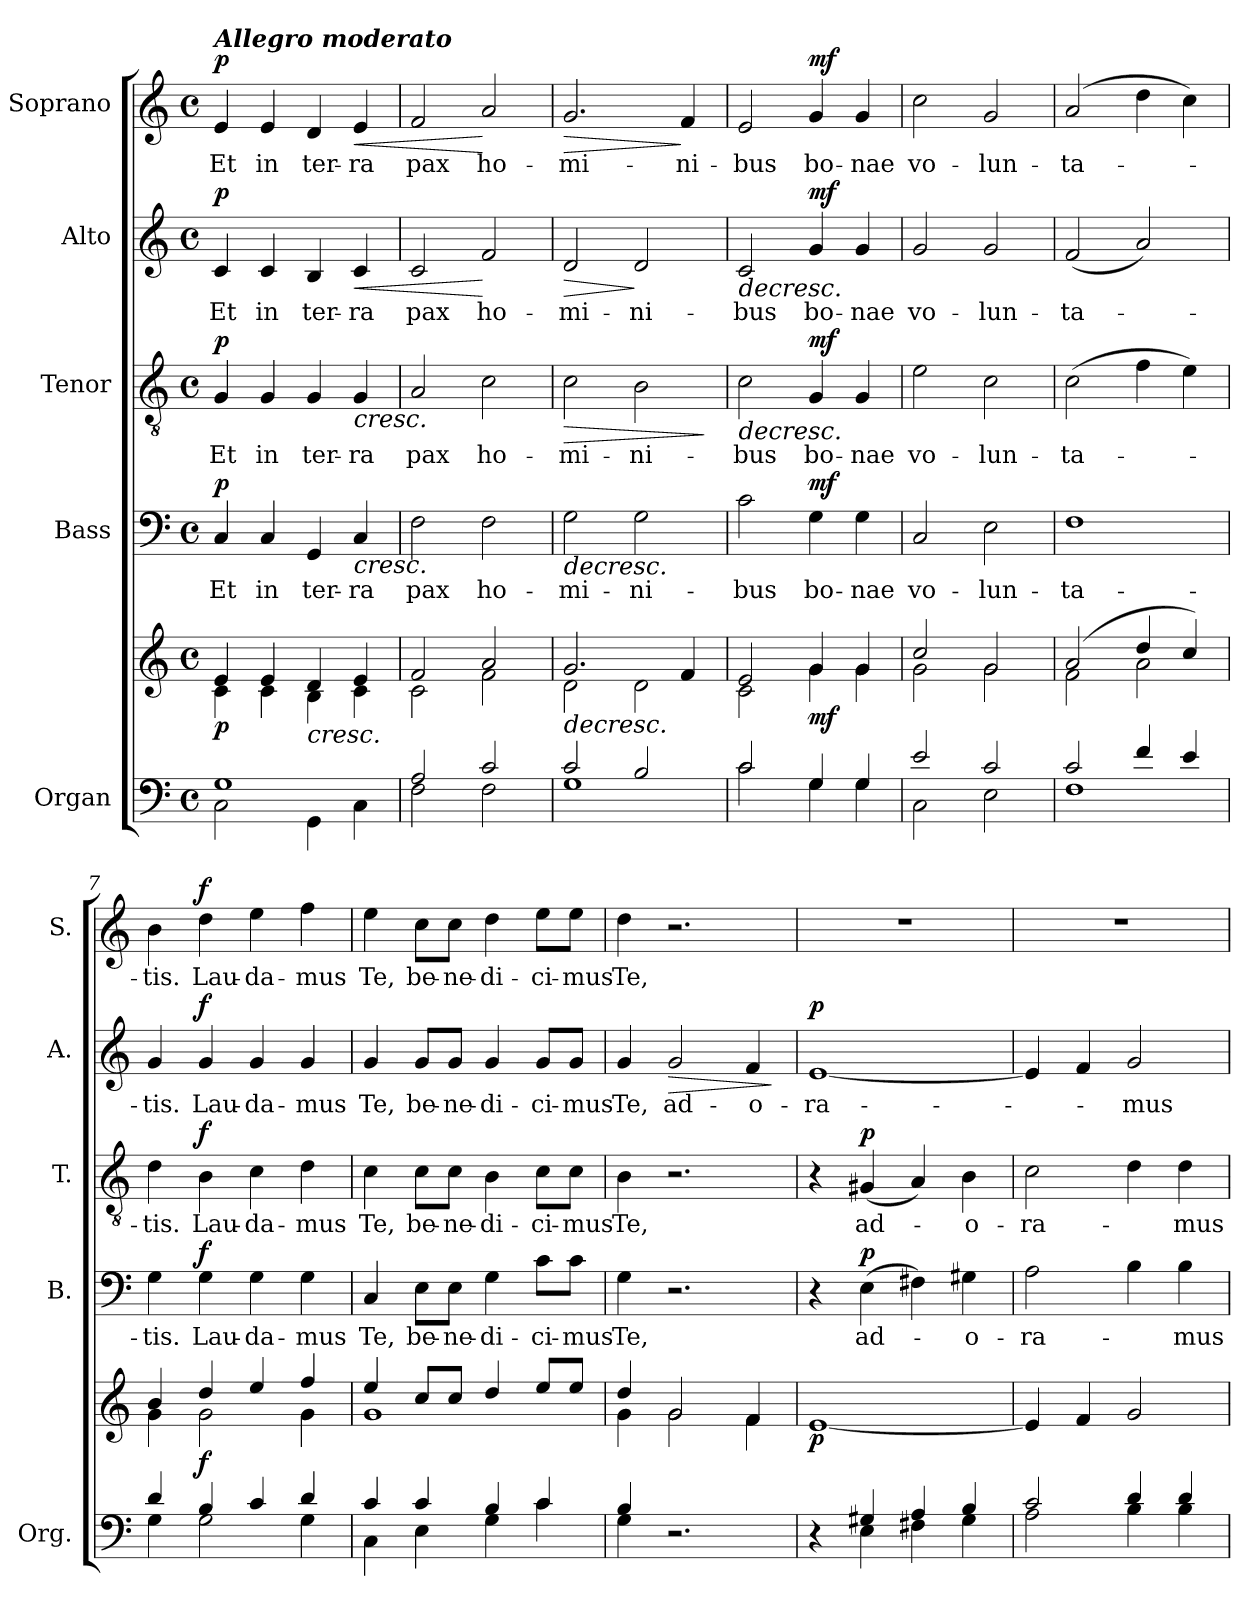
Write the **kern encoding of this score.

**kern	**kern	**dynam	**kern	**text	**dynam	**kern	**text	**dynam	**kern	**text	**dynam	**kern	**text	**dynam
*part5	*part5	*part5	*part4	*part4	*part4	*part3	*part3	*part3	*part2	*part2	*part2	*part1	*part1	*part1
*staff6	*staff5	*staff5/6	*staff4	*staff4	*staff4	*staff3	*staff3	*staff3	*staff2	*staff2	*staff2	*staff1	*staff1	*staff1
*I"Organ	*	*	*I"Bass	*	*	*I"Tenor	*	*	*I"Alto	*	*	*I"Soprano	*	*
*I'Org.	*	*	*I'B.	*	*	*I'T.	*	*	*I'A.	*	*	*I'S.	*	*
*clefF4	*clefG2	*	*clefF4	*	*	*clefGv2	*	*	*clefG2	*	*	*clefG2	*	*
*k[]	*k[]	*	*k[]	*	*	*k[]	*	*	*k[]	*	*	*k[]	*	*
*M4/4	*M4/4	*	*M4/4	*	*	*M4/4	*	*	*M4/4	*	*	*M4/4	*	*
*met(c)	*met(c)	*	*met(c)	*	*	*met(c)	*	*	*met(c)	*	*	*met(c)	*	*
=1	=1	=1	=1	=1	=1	=1	=1	=1	=1	=1	=1	=1	=1	=1
*^	*^	*	*	*	*	*	*	*	*	*	*	*	*	*
!	!	!	!	!	!	!	!	!	!	!	!	!	!	!LO:TX:a:Bi:t=Allegro moderato	!	!
!	!	!	!	!LO:DY:b	!	!LO:LY:b	!LO:DY:a	!	!LO:LY:b	!LO:DY:a	!	!LO:LY:b	!LO:DY:a	!	!LO:LY:b	!LO:DY:a
1G	2C\	4e/	4c\	p	4C/	Et	p	4G/	Et	p	4c/	Et	p	4e/	Et	p
!	!	!	!	!	!	!LO:LY:b	!	!	!LO:LY:b	!	!	!LO:LY:b	!	!	!LO:LY:b	!
.	.	4e/	4c\	.	4C/	in	.	4G/	in	.	4c/	in	.	4e/	in	.
!	!	!	!	!LO:HP:b	!	!LO:LY:b	!	!	!LO:LY:b	!	!	!LO:LY:b	!	!	!LO:LY:b	!
.	4GG\	4d/	4B\	<	4GG/	ter-	.	4G/	ter-	.	4B/	ter-	.	4d/	ter-	.
!	!	!	!	!	!	!LO:LY:b	!LO:HP:b	!	!LO:LY:b	!LO:HP:b	!	!LO:LY:b	!LO:HP:b	!	!LO:LY:b	!LO:HP:b
.	4C\	4e/	4c\	.	4C/	-ra	<	4G/	-ra	<	4c/	-ra	<	4e/	-ra	<
=2	=2	=2	=2	=2	=2	=2	=2	=2	=2	=2	=2	=2	=2	=2	=2	=2
!	!	!	!	!	!	!LO:LY:b	!	!	!LO:LY:b	!	!	!LO:LY:b	!	!	!LO:LY:b	!
2A/	2F\	2f/	2c\	.	2F\	pax	.	2A/	pax	.	2c/	pax	.	2f/	pax	.
!	!	!	!	!	!	!LO:LY:b	!	!	!LO:LY:b	!	!	!LO:LY:b	!	!	!LO:LY:b	!
2c/	2F\	2a/	2f\	.	2F\	ho-	.	2c\	ho-	.	2f/	ho-	[	2a/	ho-	[
=3	=3	=3	=3	=3	=3	=3	=3	=3	=3	=3	=3	=3	=3	=3	=3	=3
!	!	!	!	!LO:HP:b	!	!LO:LY:b	!LO:HP:b	!	!LO:LY:b	!LO:HP:b	!	!LO:LY:b	!LO:HP:b	!	!LO:LY:b	!LO:HP:b
2c/	1G	2.g/	2d\	>	2G\	-mi-	>	2c\	-mi-	>	2d/	-mi-	>	2.g/	-mi-	>
!	!	!	!	!	!	!LO:LY:b	!	!	!LO:LY:b	!	!	!LO:LY:b	!	!	!	!
2B/	.	.	2d\	.	2G\	-ni-	[	2B\	-ni-	[	2d/	-ni-	]	.	.	.
!	!	!	!	!	!	!	!	!	!	!	!	!	!	!	!LO:LY:b	!
.	.	4f/	.	[	.	.	.	.	.	.	.	.	.	4f/	-ni-	]
*v	*v	*	*	*	*	*	*	*	*	*	*	*	*	*	*	*
*	*v	*v	*	*	*	*	*	*	*	*	*	*	*	*	*
.	.	.	.	.	.	.	.	]	.	.	.	.	.	.
=4	=4	=4	=4	=4	=4	=4	=4	=4	=4	=4	=4	=4	=4	=4
*^	*^	*	*	*	*	*	*	*	*	*	*	*	*	*
!	!	!	!	!	!	!LO:LY:b	!	!	!LO:LY:b	!LO:HP:b	!	!LO:LY:b	!LO:HP:b	!	!LO:LY:b	!
2c/	2c\	2e/	2c\	.	2c\	-bus	.	2c\	-bus	>	2c/	-bus	>	2e/	-bus	.
!	!	!	!	!LO:DY:b	!	!LO:LY:b	!LO:DY:a	!	!LO:LY:b	!LO:DY:a	!	!LO:LY:b	!LO:DY:a	!	!LO:LY:b	!LO:DY:a
4G/	4G\	4g/	4g\	mf	4G\	bo-	mf	4G/	bo-	mf	4g/	bo-	mf	4g/	bo-	mf
!	!	!	!	!	!	!LO:LY:b	!	!	!LO:LY:b	!	!	!LO:LY:b	!	!	!LO:LY:b	!
4G/	4G\	4g/	4g\	.	4G\	-nae	.	4G/	-nae	.	4g/	-nae	.	4g/	-nae	.
=5	=5	=5	=5	=5	=5	=5	=5	=5	=5	=5	=5	=5	=5	=5	=5	=5
!	!	!	!	!	!	!LO:LY:b	!	!	!LO:LY:b	!	!	!LO:LY:b	!	!	!LO:LY:b	!
2e/	2C\	2cc/	2g\	.	2C/	vo-	.	2e\	vo-	.	2g/	vo-	.	2cc\	vo-	.
!	!	!	!	!	!	!LO:LY:b	!	!	!LO:LY:b	!	!	!LO:LY:b	!	!	!LO:LY:b	!
2c/	2E\	2g/	2g\	.	2E\	-lun-	.	2c\	-lun-	.	2g/	-lun-	.	2g/	-lun-	.
=6	=6	=6	=6	=6	=6	=6	=6	=6	=6	=6	=6	=6	=6	=6	=6	=6
!	!	!	!	!	!	!LO:LY:b	!	!	!LO:LY:b	!	!	!LO:LY:b	!	!	!LO:LY:b	!
2c/	1F	(>2a/	2f\	.	1F	-ta-	.	(>2c\	-ta-	.	(<2f/	-ta-	.	(>2a/	-ta-	.
4f/	.	4dd/	2a\	.	.	.	.	4f\	.	.	2a/)	.	.	4dd\	.	.
4e/	.	4cc/)	.	.	.	.	.	4e\)	.	.	.	.	.	4cc\)	.	.
=7	=7	=7	=7	=7	=7	=7	=7	=7	=7	=7	=7	=7	=7	=7	=7	=7
!	!	!	!	!	!	!LO:LY:b	!	!	!LO:LY:b	!	!	!LO:LY:b	!	!	!LO:LY:b	!
4d/	4G\	4b/	4g\	.	4G\	-tis.	.	4d\	-tis.	.	4g/	-tis.	.	4b\	-tis.	.
!	!	!	!	!LO:DY:b	!	!LO:LY:b	!LO:DY:a	!	!LO:LY:b	!LO:DY:a	!	!LO:LY:b	!LO:DY:a	!	!LO:LY:b	!LO:DY:a
4B/	2G\	4dd/	2g\	f	4G\	Lau-	f	4B\	Lau-	f	4g/	Lau-	f	4dd\	Lau-	f
!	!	!	!	!	!	!LO:LY:b	!	!	!LO:LY:b	!	!	!LO:LY:b	!	!	!LO:LY:b	!
4c/	.	4ee/	.	.	4G\	-da-	.	4c\	-da-	.	4g/	-da-	.	4ee\	-da-	.
!	!	!	!	!	!	!LO:LY:b	!	!	!LO:LY:b	!	!	!LO:LY:b	!	!	!LO:LY:b	!
4d/	4G\	4ff/	4g\	.	4G\	-mus	.	4d\	-mus	.	4g/	-mus	.	4ff\	-mus	.
!!LO:PB:g=z
=8	=8	=8	=8	=8	=8	=8	=8	=8	=8	=8	=8	=8	=8	=8	=8	=8
!	!	!	!	!	!	!LO:LY:b	!	!	!LO:LY:b	!	!	!LO:LY:b	!	!	!LO:LY:b	!
4c/	4C\	4ee/	1g	.	4C/	Te,	.	4c\	Te,	.	4g/	Te,	.	4ee\	Te,	.
!	!	!	!	!	!	!LO:LY:b	!	!	!LO:LY:b	!	!	!LO:LY:b	!	!	!LO:LY:b	!
4c/	4E\	8cc/L	.	.	8E\L	be-	.	8c\L	be-	.	8g/L	be-	.	8cc\L	be-	.
!	!	!	!	!	!	!LO:LY:b	!	!	!LO:LY:b	!	!	!LO:LY:b	!	!	!LO:LY:b	!
.	.	8cc/J	.	.	8E\J	-ne-	.	8c\J	-ne-	.	8g/J	-ne-	.	8cc\J	-ne-	.
!	!	!	!	!	!	!LO:LY:b	!	!	!LO:LY:b	!	!	!LO:LY:b	!	!	!LO:LY:b	!
4B/	4G\	4dd/	.	.	4G\	-di-	.	4B\	-di-	.	4g/	-di-	.	4dd\	-di-	.
!	!	!	!	!	!	!LO:LY:b	!	!	!LO:LY:b	!	!	!LO:LY:b	!	!	!LO:LY:b	!
4c/	4c\	8ee/L	.	.	8c\L	-ci-	.	8c\L	-ci-	.	8g/L	-ci-	.	8ee\L	-ci-	.
!	!	!	!	!	!	!LO:LY:b	!	!	!LO:LY:b	!	!	!LO:LY:b	!	!	!LO:LY:b	!
.	.	8ee/J	.	.	8c\J	-mus	.	8c\J	-mus	.	8g/J	-mus	.	8ee\J	-mus	.
=9	=9	=9	=9	=9	=9	=9	=9	=9	=9	=9	=9	=9	=9	=9	=9	=9
!	!	!	!	!	!	!LO:LY:b	!	!	!LO:LY:b	!	!	!LO:LY:b	!	!	!LO:LY:b	!
4B/	4G\	4dd/	4g\	.	4G\	Te,	.	4B\	Te,	.	4g/	Te,	.	4dd\	Te,	.
!	!	!	!	!	!	!	!	!	!	!	!	!LO:LY:b	!LO:HP:b	!	!	!
2.r	2.ryy	2g/	2g\	.	2.r	.	.	2.r	.	.	2g/	ad-	>	2.r	.	.
!	!	!	!	!	!	!	!	!	!	!	!	!LO:LY:b	!	!	!	!
.	.	4f/	4f\	.	.	.	.	.	.	.	4f/	-o-	.	.	.	.
*v	*v	*	*	*	*	*	*	*	*	*	*	*	*	*	*	*
*	*v	*v	*	*	*	*	*	*	*	*	*	*	*	*	*
.	.	]	.	.	.	.	.	.	.	.	]	.	.	.
=10	=10	=10	=10	=10	=10	=10	=10	=10	=10	=10	=10	=10	=10	=10
*^	*	*	*	*	*	*	*	*	*	*	*	*	*	*
!	!	!	!LO:DY:b	!	!	!	!	!	!	!	!LO:LY:b	!LO:DY:a	!	!	!
4r	4ryy	[1e	p	4r	.	.	4r	.	.	[1e	-ra-	p	1r	.	.
!	!	!	!	!	!LO:LY:b	!LO:DY:a	!	!LO:LY:b	!LO:DY:a	!	!	!	!	!	!
4G#X/	4E\	.	.	(>4E\	ad-	p	(<4G#X/	ad-	p	.	.	.	.	.	.
4A/	4F#X\	.	.	4F#X\)	.	.	4A/)	.	.	.	.	.	.	.	.
!	!	!	!	!	!LO:LY:b	!	!	!LO:LY:b	!	!	!	!	!	!	!
4B/	4G#\	.	.	4G#X\	-o-	.	4B\	-o-	.	.	.	.	.	.	.
=11	=11	=11	=11	=11	=11	=11	=11	=11	=11	=11	=11	=11	=11	=11	=11
!	!	!	!	!	!LO:LY:b	!	!	!LO:LY:b	!	!	!	!	!	!	!
2c/	2A\	4e/]	.	2A\	-ra-	.	2c\	-ra-	.	4e/]	.	.	1r	.	.
.	.	4f/	.	.	.	.	.	.	.	4f/	.	.	.	.	.
!	!	!	!	!	!	!	!	!	!	!	!LO:LY:b	!	!	!	!
4d/	4B\	2g/	.	4B\	.	]	4d\	.	]	2g/	-mus	]	.	.	.
!	!	!	!	!	!LO:LY:b	!	!	!LO:LY:b	!	!	!	!	!	!	!
4d/	4B\	.	.	4B\	-mus	.	4d\	-mus	.	.	.	.	.	.	.
*v	*v	*	*	*	*	*	*	*	*	*	*	*	*	*	*
=	=	=	=	=	=	=	=	=	=	=	=	=	=	=
*-	*-	*-	*-	*-	*-	*-	*-	*-	*-	*-	*-	*-	*-	*-
